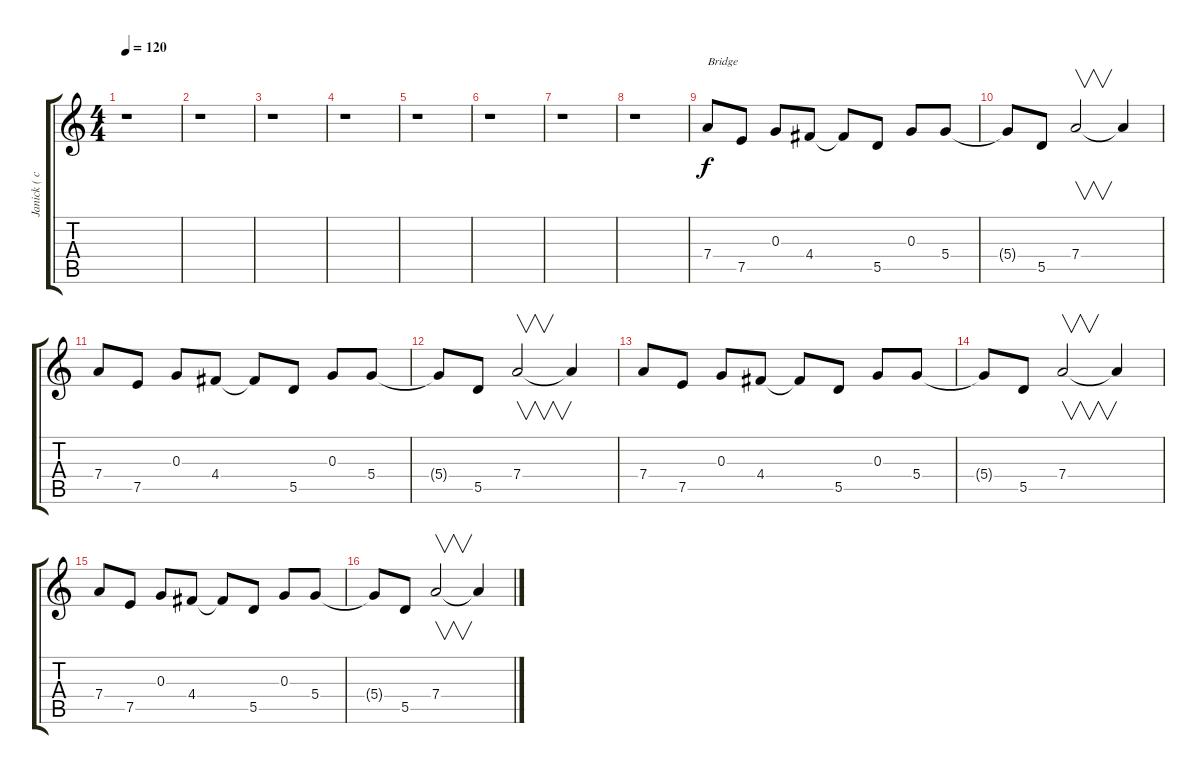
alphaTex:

\track ("Janick ( clean )" "Janick ( c") {instrument electricguitarclean}
\staff {score tabs}
\tuning (E4 B3 G3 D3 A2 E2) {hide}
\ts (4 4)
\tempo 120
\clef g2
\ks c
r.1{dy f} |
r.1 |
r.1 |
r.1 |
r.1 |
r.1 |
r.1 |
r.1 |
7.4.8{txt "Bridge"} 7.5.8 0.3.8 4.4.8 4.4{t}.8 5.5.8 0.3.8 5.4.8 |
5.4{t}.8 5.5.8 7.4.2{v} 7.4{t}.4 |
7.4.8 7.5.8 0.3.8 4.4.8 4.4{t}.8 5.5.8 0.3.8 5.4.8 |
5.4{t}.8 5.5.8 7.4.2{v} 7.4{t}.4 |
7.4.8 7.5.8 0.3.8 4.4.8 4.4{t}.8 5.5.8 0.3.8 5.4.8 |
5.4{t}.8 5.5.8 7.4.2{v} 7.4{t}.4 |
7.4.8 7.5.8 0.3.8 4.4.8 4.4{t}.8 5.5.8 0.3.8 5.4.8 |
5.4{t}.8 5.5.8 7.4.2{v} 7.4{t}.4
